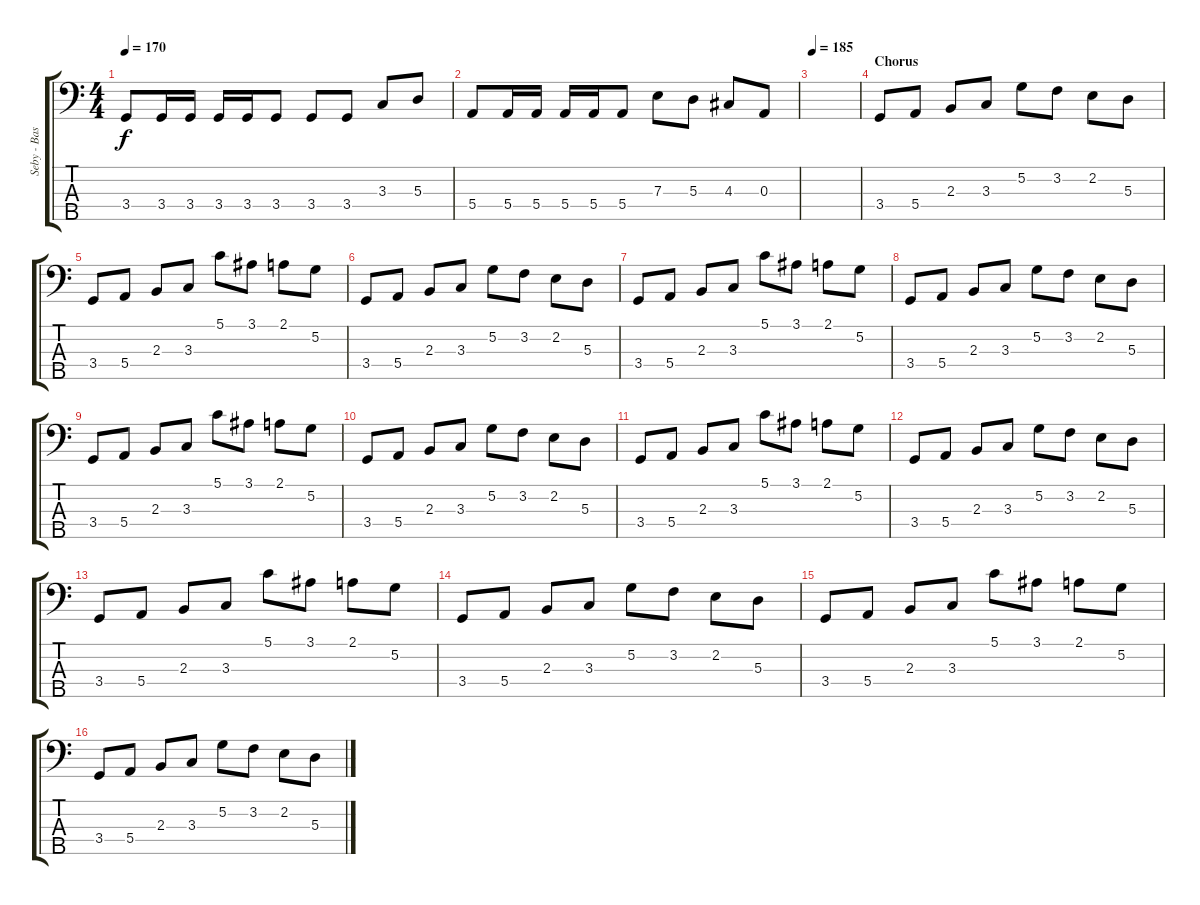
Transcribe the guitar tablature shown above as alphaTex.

\track ("Seby - Bass" "Seby - Bas") {instrument electricbasspick}
\staff {score tabs}
\tuning (G2 D2 A1 E1 B0) {hide}
\ts (4 4)
\tempo 170
\clef f4
\ks c
3.4.8{dy f} 3.4.16 3.4.16 3.4.16 3.4.16 3.4.8 3.4.8 3.4.8 3.3.8 5.3.8 |
5.4.8 5.4.16 5.4.16 5.4.16 5.4.16 5.4.8 7.3.8 5.3.8 4.3.8 0.3.8 |
\tempo 185
|
\section ("" "Chorus")
3.4.8 5.4.8 2.3.8 3.3.8 5.2.8 3.2.8 2.2.8 5.3.8 |
3.4.8 5.4.8 2.3.8 3.3.8 5.1.8 3.1.8 2.1.8 5.2.8 |
3.4.8 5.4.8 2.3.8 3.3.8 5.2.8 3.2.8 2.2.8 5.3.8 |
3.4.8 5.4.8 2.3.8 3.3.8 5.1.8 3.1.8 2.1.8 5.2.8 |
3.4.8 5.4.8 2.3.8 3.3.8 5.2.8 3.2.8 2.2.8 5.3.8 |
3.4.8 5.4.8 2.3.8 3.3.8 5.1.8 3.1.8 2.1.8 5.2.8 |
3.4.8 5.4.8 2.3.8 3.3.8 5.2.8 3.2.8 2.2.8 5.3.8 |
3.4.8 5.4.8 2.3.8 3.3.8 5.1.8 3.1.8 2.1.8 5.2.8 |
3.4.8 5.4.8 2.3.8 3.3.8 5.2.8 3.2.8 2.2.8 5.3.8 |
3.4.8 5.4.8 2.3.8 3.3.8 5.1.8 3.1.8 2.1.8 5.2.8 |
3.4.8 5.4.8 2.3.8 3.3.8 5.2.8 3.2.8 2.2.8 5.3.8 |
3.4.8 5.4.8 2.3.8 3.3.8 5.1.8 3.1.8 2.1.8 5.2.8 |
3.4.8 5.4.8 2.3.8 3.3.8 5.2.8 3.2.8 2.2.8 5.3.8
